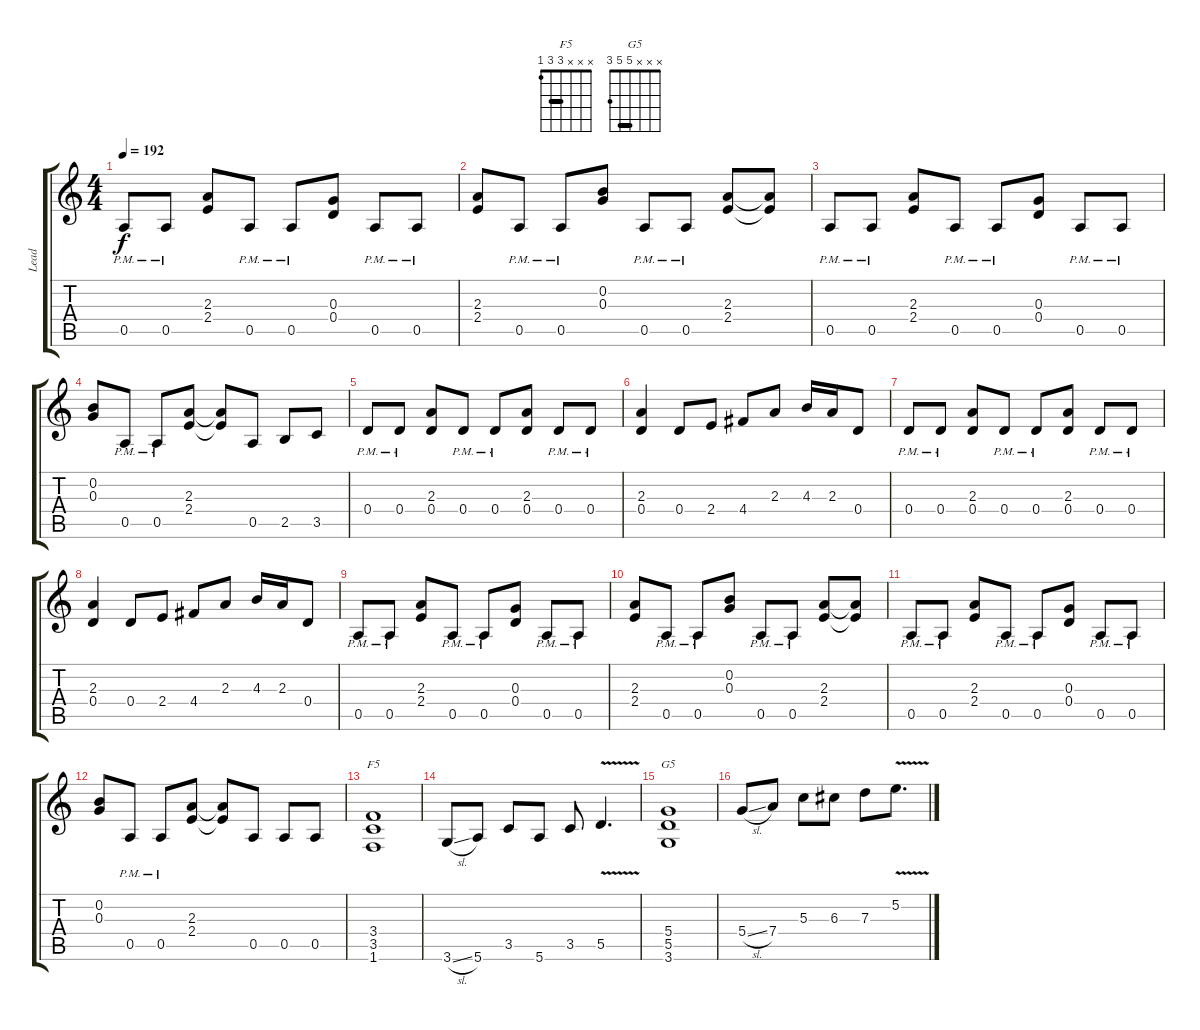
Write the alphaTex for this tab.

\track ("Lead" "Lead") {instrument distortionguitar}
\staff {score tabs}
\tuning (E4 B3 G3 D3 A2 E2) {hide}
\chord ("F5" x x x 3 3 1) {barre 3}
\chord ("G5" x x x 5 5 3) {barre 5}
\ts (4 4)
\tempo 192
\clef g2
\ks c
0.5{pm}.8{dy f} 0.5{pm}.8 (2.3 2.4).8 0.5{pm}.8 0.5{pm}.8 (0.3 0.4).8 0.5{pm}.8 0.5{pm}.8 |
(2.3 2.4).8 0.5{pm}.8 0.5{pm}.8 (0.2 0.3).8 0.5{pm}.8 0.5{pm}.8 (2.3 2.4).8 (2.3{t} 2.4{t}).8 |
0.5{pm}.8 0.5{pm}.8 (2.3 2.4).8 0.5{pm}.8 0.5{pm}.8 (0.3 0.4).8 0.5{pm}.8 0.5{pm}.8 |
(0.2 0.3).8 0.5{pm}.8 0.5{pm}.8 (2.3 2.4).8 (2.3{t} 2.4{t}).8 0.5.8 2.5.8 3.5.8 |
0.4{pm}.8 0.4{pm}.8 (2.3 0.4).8 0.4{pm}.8 0.4{pm}.8 (2.3 0.4).8 0.4{pm}.8 0.4{pm}.8 |
(2.3 0.4).4 0.4.8 2.4.8 4.4.8 2.3.8 4.3.16 2.3.16 0.4.8 |
0.4{pm}.8 0.4{pm}.8 (2.3 0.4).8 0.4{pm}.8 0.4{pm}.8 (2.3 0.4).8 0.4{pm}.8 0.4{pm}.8 |
(2.3 0.4).4 0.4.8 2.4.8 4.4.8 2.3.8 4.3.16 2.3.16 0.4.8 |
0.5{pm}.8 0.5{pm}.8 (2.3 2.4).8 0.5{pm}.8 0.5{pm}.8 (0.3 0.4).8 0.5{pm}.8 0.5{pm}.8 |
(2.3 2.4).8 0.5{pm}.8 0.5{pm}.8 (0.2 0.3).8 0.5{pm}.8 0.5{pm}.8 (2.3 2.4).8 (2.3{t} 2.4{t}).8 |
0.5{pm}.8 0.5{pm}.8 (2.3 2.4).8 0.5{pm}.8 0.5{pm}.8 (0.3 0.4).8 0.5{pm}.8 0.5{pm}.8 |
(0.2 0.3).8 0.5{pm}.8 0.5{pm}.8 (2.3 2.4).8 (2.3{t} 2.4{t}).8 0.5.8 0.5.8 0.5.8 |
(3.4 3.5 1.6).1{ch "F5"} |
3.6{sl}.8 5.6.8 3.5.8 5.6.8 3.5.8 5.5{v}.4{d} |
(5.4 5.5 3.6).1{ch "G5"} |
5.4{sl}.8 7.4.8 5.3.8 6.3.8 7.3.8 5.2{v}.8{d}
